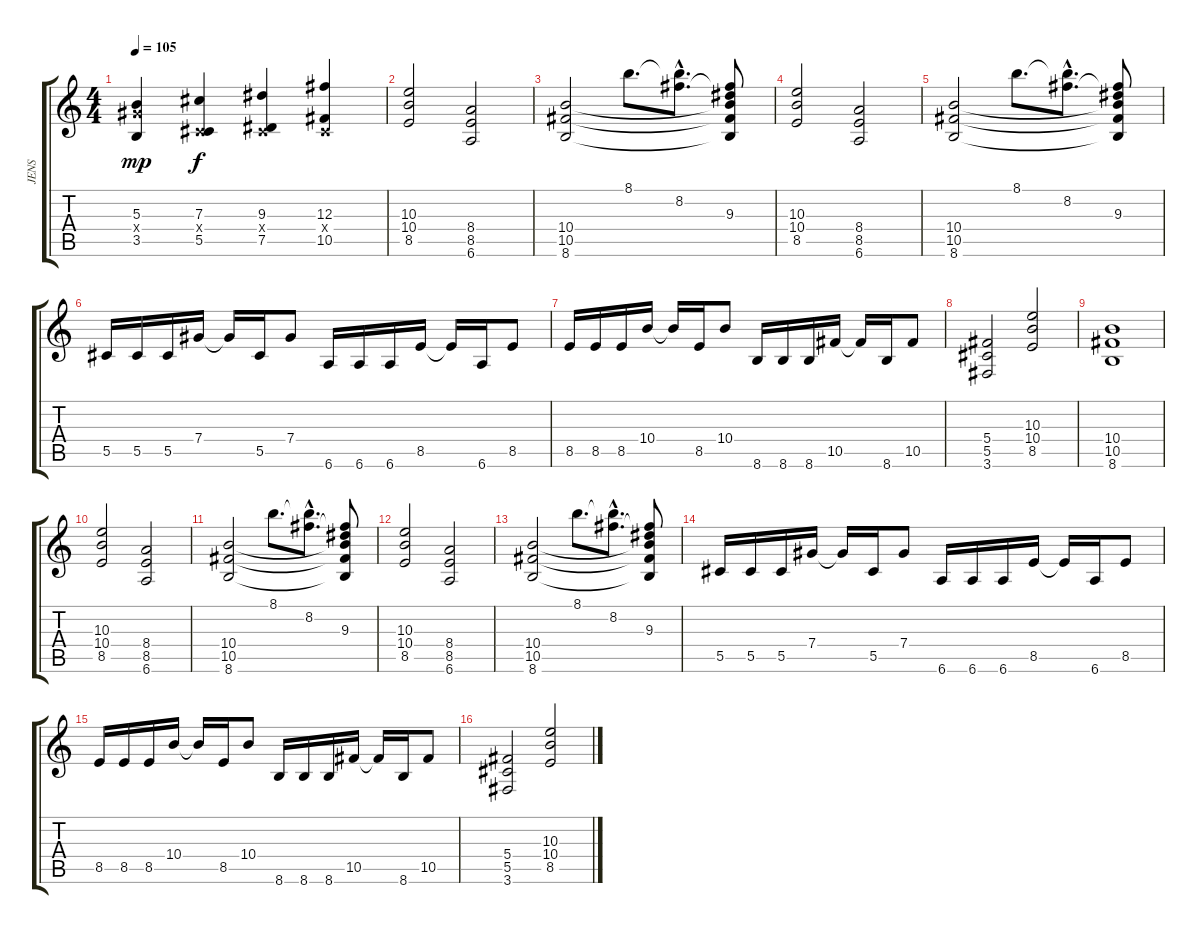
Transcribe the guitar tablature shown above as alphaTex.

\track ("JENS" "JENS") {instrument distortionguitar}
\staff {score tabs}
\tuning (Eb4 Bb3 Gb3 Db3 Ab2 Eb2) {hide}
\ts (4 4)
\tempo 105
\clef g2
\ks c
(5.3 7.4{x} 3.5).4{dy mp} (7.3 0.4{x} 5.5).4{dy f} (9.3 0.4{x} 7.5).4 (12.3 0.4{x} 10.5).4 |
(10.3 10.4 8.5).2 (8.4 8.5 6.6).2 |
(10.4 10.5 8.6).2 8.1.8{d} (8.1{hac t} 8.2).8{d} (8.2{t} 9.3 10.4{t} 10.5{t} 8.6{t}).8 |
(10.3 10.4 8.5).2 (8.4 8.5 6.6).2 |
(10.4 10.5 8.6).2 8.1.8{d} (8.1{hac t} 8.2).8{d} (8.2{t} 9.3 10.4{t} 10.5{t} 8.6{t}).8 |
5.5.16 5.5.16 5.5.16 7.4.16 7.4{t}.16 5.5.16 7.4.8 6.6.16 6.6.16 6.6.16 8.5.16 8.5{t}.16 6.6.16 8.5.8 |
8.5.16 8.5.16 8.5.16 10.4.16 10.4{t}.16 8.5.16 10.4.8 8.6.16 8.6.16 8.6.16 10.5.16 10.5{t}.16 8.6.16 10.5.8 |
(5.4 5.5 3.6).2 (10.3 10.4 8.5).2 |
(10.4 10.5 8.6).1 |
(10.3 10.4 8.5).2 (8.4 8.5 6.6).2 |
(10.4 10.5 8.6).2 8.1.8{d} (8.1{hac t} 8.2).8{d} (8.2{t} 9.3 10.4{t} 10.5{t} 8.6{t}).8 |
(10.3 10.4 8.5).2 (8.4 8.5 6.6).2 |
(10.4 10.5 8.6).2 8.1.8{d} (8.1{hac t} 8.2).8{d} (8.2{t} 9.3 10.4{t} 10.5{t} 8.6{t}).8 |
5.5.16{volume 11} 5.5.16 5.5.16 7.4.16 7.4{t}.16 5.5.16 7.4.8 6.6.16{volume 10} 6.6.16 6.6.16 8.5.16 8.5{t}.16 6.6.16 8.5.8 |
8.5.16{volume 9} 8.5.16 8.5.16 10.4.16 10.4{t}.16 8.5.16 10.4.8 8.6.16{volume 7} 8.6.16 8.6.16 10.5.16 10.5{t}.16 8.6.16 10.5.8 |
(5.4 5.5 3.6).2{volume 6} (10.3 10.4 8.5).2{volume 4}
